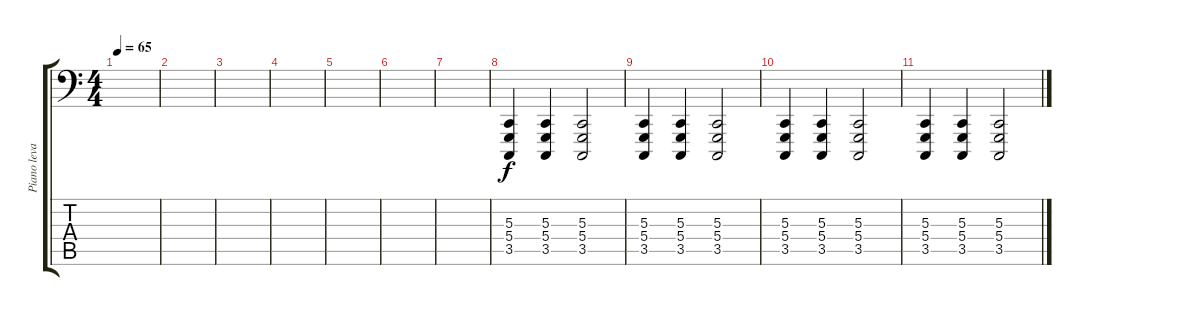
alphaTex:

\track ("Piano leva" "Piano leva") {instrument electricgrandpiano}
\staff {score tabs}
\tuning (E2 B1 G1 D1 A0 E0) {hide}
\ts (4 4)
\tempo 65
\clef f4
\ks c
|
|
|
|
|
|
|
(5.3 5.4 3.5).4 (5.3 5.4 3.5).4 (5.3 5.4 3.5).2 |
(5.3 5.4 3.5).4 (5.3 5.4 3.5).4 (5.3 5.4 3.5).2 |
(5.3 5.4 3.5).4 (5.3 5.4 3.5).4 (5.3 5.4 3.5).2 |
(5.3 5.4 3.5).4 (5.3 5.4 3.5).4 (5.3 5.4 3.5).2
